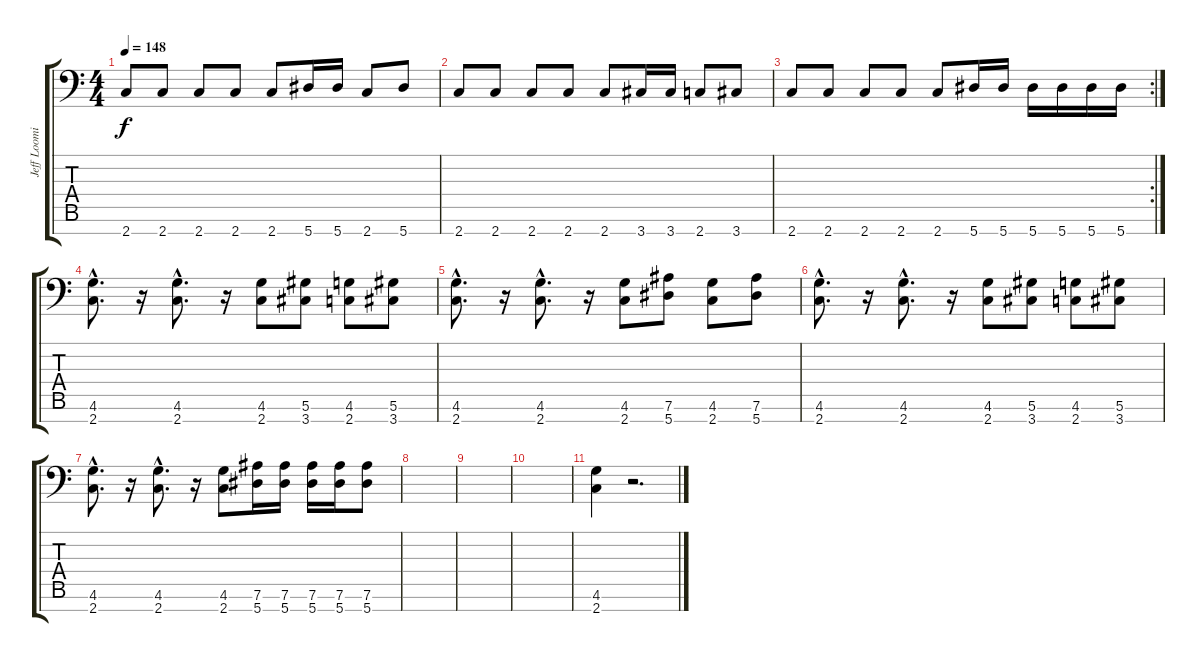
\track ("Jeff Loomis" "Jeff Loomi") {instrument distortionguitar}
\staff {score tabs}
\tuning (Eb4 Bb3 Gb3 Db3 Ab2 Eb2 Bb1) {hide}
\ts (4 4)
\tempo 148
\clef f4
\ks c
2.7.8{dy f} 2.7.8 2.7.8 2.7.8 2.7.8 5.7.16 5.7.16 2.7.8 5.7.8 |
2.7.8 2.7.8 2.7.8 2.7.8 2.7.8 3.7.16 3.7.16 2.7.8 3.7.8 |
\rc 2
2.7.8 2.7.8 2.7.8 2.7.8 2.7.8 5.7.16 5.7.16 5.7.16 5.7.16 5.7.16 5.7.16 |
(4.6{hac} 2.7{hac}).8{d} r.16 (4.6{hac} 2.7{hac}).8{d} r.16 (4.6 2.7).8 (5.6 3.7).8 (4.6 2.7).8 (5.6 3.7).8 |
(4.6{hac} 2.7{hac}).8{d} r.16 (4.6{hac} 2.7{hac}).8{d} r.16 (4.6 2.7).8 (7.6 5.7).8 (4.6 2.7).8 (7.6 5.7).8 |
(4.6{hac} 2.7{hac}).8{d} r.16 (4.6{hac} 2.7{hac}).8{d} r.16 (4.6 2.7).8 (5.6 3.7).8 (4.6 2.7).8 (5.6 3.7).8 |
(4.6{hac} 2.7{hac}).8{d} r.16 (4.6{hac} 2.7{hac}).8{d} r.16 (4.6 2.7).8 (7.6 5.7).16 (7.6 5.7).16 (7.6 5.7).16 (7.6 5.7).16 (7.6 5.7).8 |
|
|
|
(4.6 2.7).4 r.2{d}
